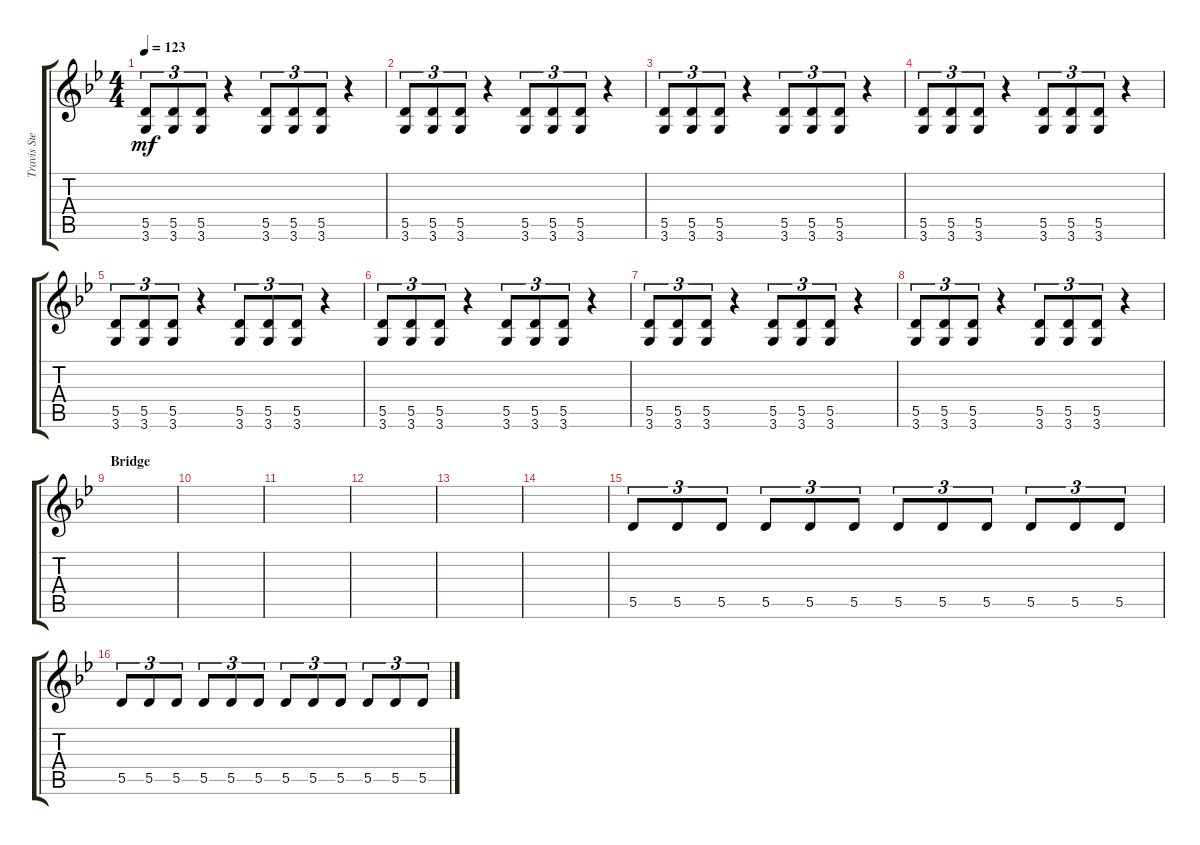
\track ("Travis Stever" "Travis Ste") {instrument distortionguitar}
\staff {score tabs}
\tuning (E4 B3 G3 D3 A2 E2) {hide}
\ts (4 4)
\tempo 123
\clef g2
\ks gminor
(5.5 3.6).8{tu (3 2) dy mf} (5.5 3.6).8{tu (3 2)} (5.5 3.6).8{tu (3 2)} r.4 (5.5 3.6).8{tu (3 2)} (5.5 3.6).8{tu (3 2)} (5.5 3.6).8{tu (3 2)} r.4 |
(5.5 3.6).8{tu (3 2)} (5.5 3.6).8{tu (3 2)} (5.5 3.6).8{tu (3 2)} r.4 (5.5 3.6).8{tu (3 2)} (5.5 3.6).8{tu (3 2)} (5.5 3.6).8{tu (3 2)} r.4 |
(5.5 3.6).8{tu (3 2)} (5.5 3.6).8{tu (3 2)} (5.5 3.6).8{tu (3 2)} r.4 (5.5 3.6).8{tu (3 2)} (5.5 3.6).8{tu (3 2)} (5.5 3.6).8{tu (3 2)} r.4 |
(5.5 3.6).8{tu (3 2)} (5.5 3.6).8{tu (3 2)} (5.5 3.6).8{tu (3 2)} r.4 (5.5 3.6).8{tu (3 2)} (5.5 3.6).8{tu (3 2)} (5.5 3.6).8{tu (3 2)} r.4 |
(5.5 3.6).8{tu (3 2)} (5.5 3.6).8{tu (3 2)} (5.5 3.6).8{tu (3 2)} r.4 (5.5 3.6).8{tu (3 2)} (5.5 3.6).8{tu (3 2)} (5.5 3.6).8{tu (3 2)} r.4 |
(5.5 3.6).8{tu (3 2)} (5.5 3.6).8{tu (3 2)} (5.5 3.6).8{tu (3 2)} r.4 (5.5 3.6).8{tu (3 2)} (5.5 3.6).8{tu (3 2)} (5.5 3.6).8{tu (3 2)} r.4 |
(5.5 3.6).8{tu (3 2)} (5.5 3.6).8{tu (3 2)} (5.5 3.6).8{tu (3 2)} r.4 (5.5 3.6).8{tu (3 2)} (5.5 3.6).8{tu (3 2)} (5.5 3.6).8{tu (3 2)} r.4 |
(5.5 3.6).8{tu (3 2)} (5.5 3.6).8{tu (3 2)} (5.5 3.6).8{tu (3 2)} r.4 (5.5 3.6).8{tu (3 2)} (5.5 3.6).8{tu (3 2)} (5.5 3.6).8{tu (3 2)} r.4 |
\section ("" "Bridge")
|
|
|
|
|
|
5.5.8{tu (3 2)} 5.5.8{tu (3 2)} 5.5.8{tu (3 2)} 5.5.8{tu (3 2)} 5.5.8{tu (3 2)} 5.5.8{tu (3 2)} 5.5.8{tu (3 2)} 5.5.8{tu (3 2)} 5.5.8{tu (3 2)} 5.5.8{tu (3 2)} 5.5.8{tu (3 2)} 5.5.8{tu (3 2)} |
5.5.8{tu (3 2)} 5.5.8{tu (3 2)} 5.5.8{tu (3 2)} 5.5.8{tu (3 2)} 5.5.8{tu (3 2)} 5.5.8{tu (3 2)} 5.5.8{tu (3 2)} 5.5.8{tu (3 2)} 5.5.8{tu (3 2)} 5.5.8{tu (3 2)} 5.5.8{tu (3 2)} 5.5.8{tu (3 2)}
